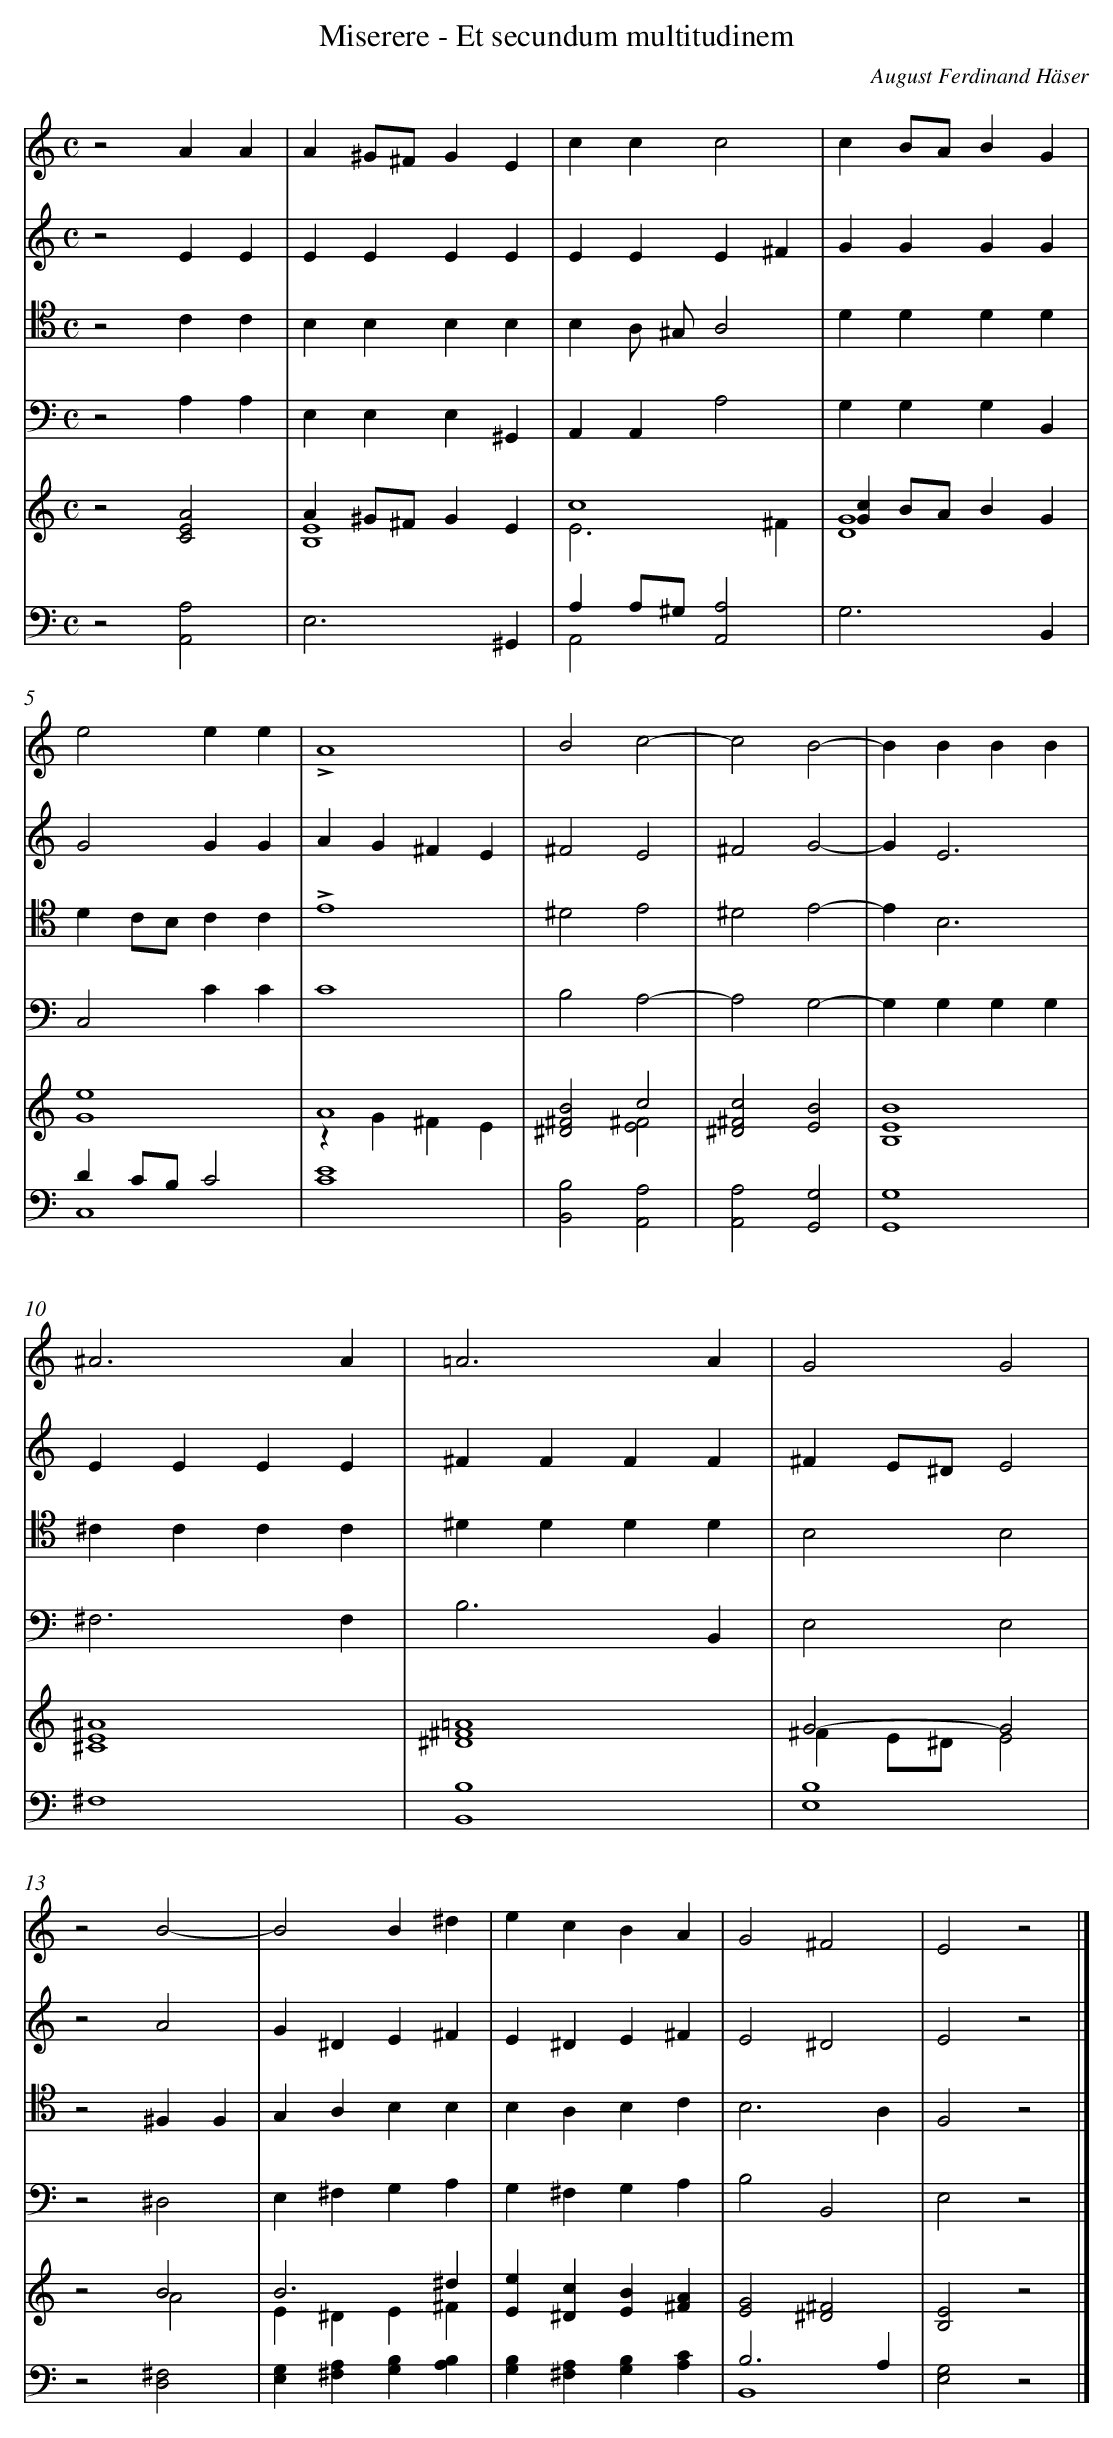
X:1
T: Miserere - Et secundum multitudinem
C: August Ferdinand Häser
L: 1/4
M: C
V: 1 clef=treble
V: 2 clef=treble
V: 3 clef=tenor
V: 4 clef=bass
V: 5 clef=treble
V: 6 clef=bass
K: C
[V:1] z2AA |
[V:2] z2EE |
[V:3] z2CC |
[V:4] z2A,A, |
[V:5] z2[A2E2C2] |
[V:6] z2[A,2A,,2] |
[V:1] A^G/^F/GE |
[V:2] EEEE |
[V:3] B,B,B,B, |
[V:4] E,E,E,^G,, |
[V:5] A^G/^F/GE & [E4B,4] |
[V:6] E,3^G,, |
[V:1] ccc2 |
[V:2] EEE^F |
[V:3] B,A,/ ^G,/A,2 |
[V:4] A,,A,,A,2 |
[V:5] c4 & E3^F |
[V:6] A,A,/^G,/[A,2A,,2] & A,,2x2 |
[V:1] cB/A/BG |
[V:2] GGGG |
[V:3] DDDD |
[V:4] G,G,G,B,, |
[V:5] [cG]B/A/BG & [G4D4] |
[V:6] G,3B,, |
[V:1] e2ee |
[V:2] G2GG |
[V:3] DC/B,/CC |
[V:4] C,2CC |
[V:5] [e4G4] |
[V:6] DC/B,/C2 & C,4 |
[V:1] !accent!A4 |
[V:2] AG^FE |
[V:3] !accent!E4 |
[V:4] C4 |
[V:5] A4 & zG^FE |
[V:6] [E4C4] |
[V:1] B2c2- |
[V:2] ^F2E2 |
[V:3] ^D2E2 |
[V:4] B,2A,2- |
[V:5] [B2^F2^D2]c2 & x2[^F2E2] |
[V:6] [B,2B,,2][A,2A,,2] |
[V:1] c2B2- |
[V:2] ^F2G2- |
[V:3] ^D2E2- |
[V:4] A,2G,2- |
[V:5] [c2^F2^D2][B2E2] |
[V:6] [A,2A,,2][G,2G,,2] |
[V:1] BBBB |
[V:2] GE3 |
[V:3] EB,3 |
[V:4] G,G,G,G, |
[V:5] [B4E4B,4] |
[V:6] [G,4G,,4] |
[V:1] ^A3A |
[V:2] EEEE |
[V:3] ^CCCC |
[V:4] ^F,3F, |
[V:5] [^A4E4^C4] |
[V:6] ^F,4 |
[V:1] =A3A |
[V:2] ^FFFF |
[V:3] ^DDDD |
[V:4] B,3B,, |
[V:5] [=A4^F4^D4] |
[V:6] [B,4B,,4] |
[V:1] G2G2 |
[V:2] ^FE/^D/E2 |
[V:3] B,2B,2 |
[V:4] E,2E,2 |
[V:5] G2-G2 & ^FE/^D/E2 |
[V:6] [B,4E,4] |
[V:1] z2B2- |
[V:2] z2A2 |
[V:3] z2^F,F, |
[V:4] z2^D,2 |
[V:5] z2B2 & x2A2 |
[V:6] z2[^F,2D,2] |
[V:1] B2B^d |
[V:2] G^DE^F |
[V:3] G,A,B,B, |
[V:4] E,^F,G,A, |
[V:5] B3^d & E^DE^F |
[V:6] [G,E,][A,^F,][B,G,][B,A,] |
[V:1] ecBA |
[V:2] E^DE^F |
[V:3] B,A,B,C |
[V:4] G,^F,G,A, |
[V:5] [eE][c^D][BE][A^F] |
[V:6] [B,G,][A,^F,][B,G,][CA,] |
[V:1] G2^F2 |
[V:2] E2^D2 |
[V:3] B,3A, |
[V:4] B,2B,,2 |
[V:5] [G2E2][^F2^D2] |
[V:6] B,3A, & B,,4 |
[V:1] E2z2 |]
[V:2] E2z2 |]
[V:3] F,2z2 |]
[V:4] E,2z2 |]
[V:5] [E2B,2]z2 |]
[V:6] [G,2E,2]z2 |]
